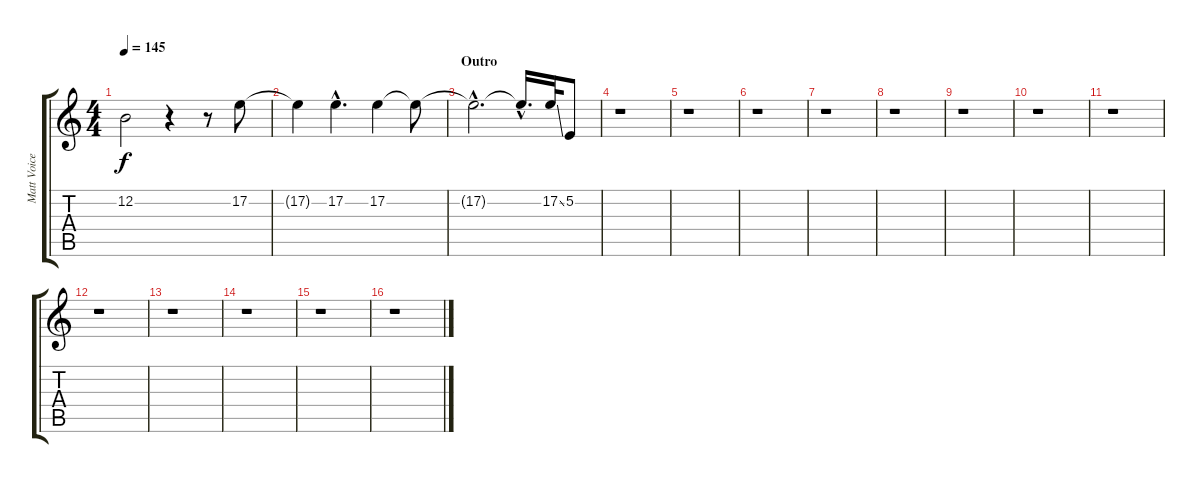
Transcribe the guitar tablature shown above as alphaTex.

\track ("Matt Voice" "Matt Voice") {instrument synthvoice}
\staff {score tabs}
\tuning (E4 B3 G3 D3 A2 E2) {hide}
\ts (4 4)
\tempo 145
\clef g2
\ks c
12.2{t}.2{dy f} r.4 r.8 17.2.8 |
17.2{t}.4 17.2{hac}.4{d} 17.2.4 17.2{t}.8 |
\section ("" "Outro")
17.2{hac t}.2{d} 17.2{hac t}.16{d} 17.2{ss}.32 5.2.8 |
r.1 |
r.1 |
r.1 |
r.1 |
r.1 |
r.1 |
r.1 |
r.1 |
r.1 |
r.1 |
r.1 |
r.1 |
r.1
